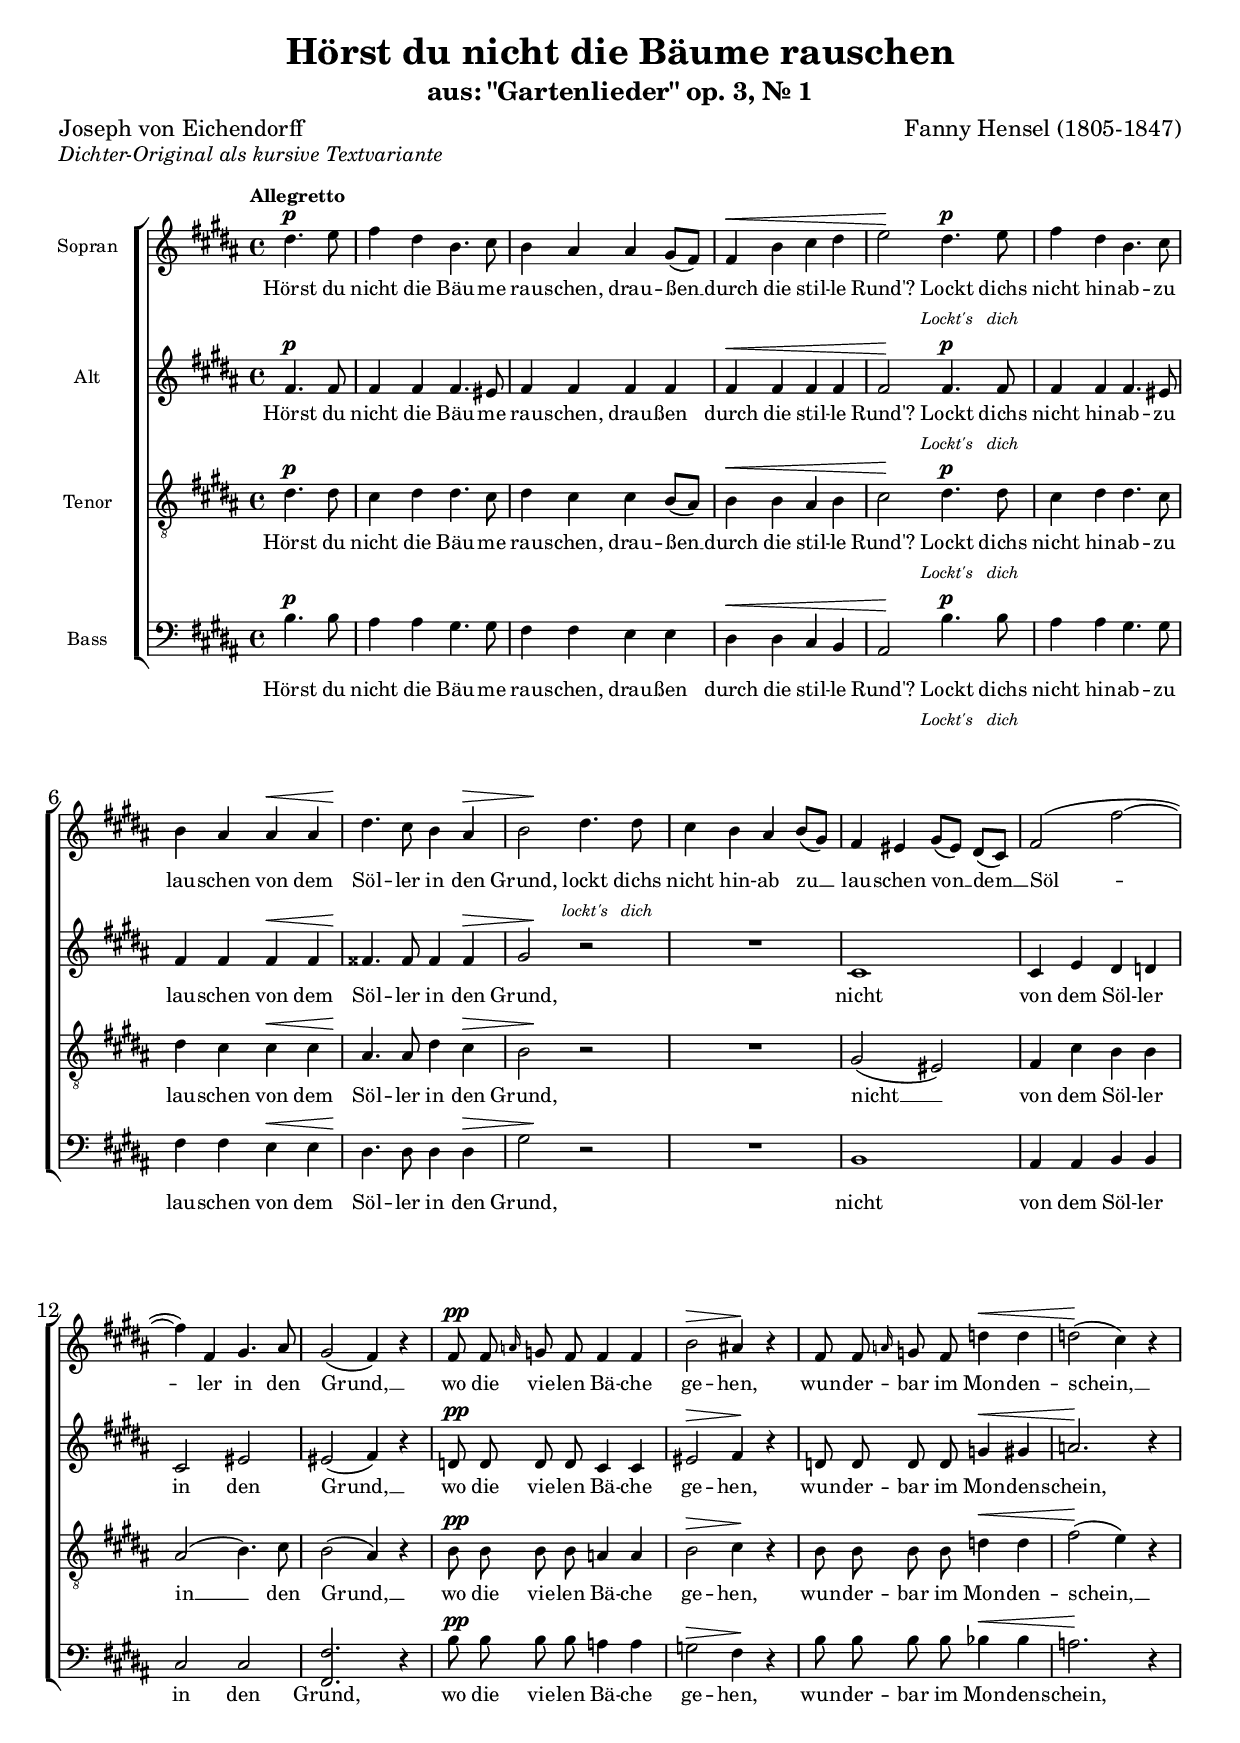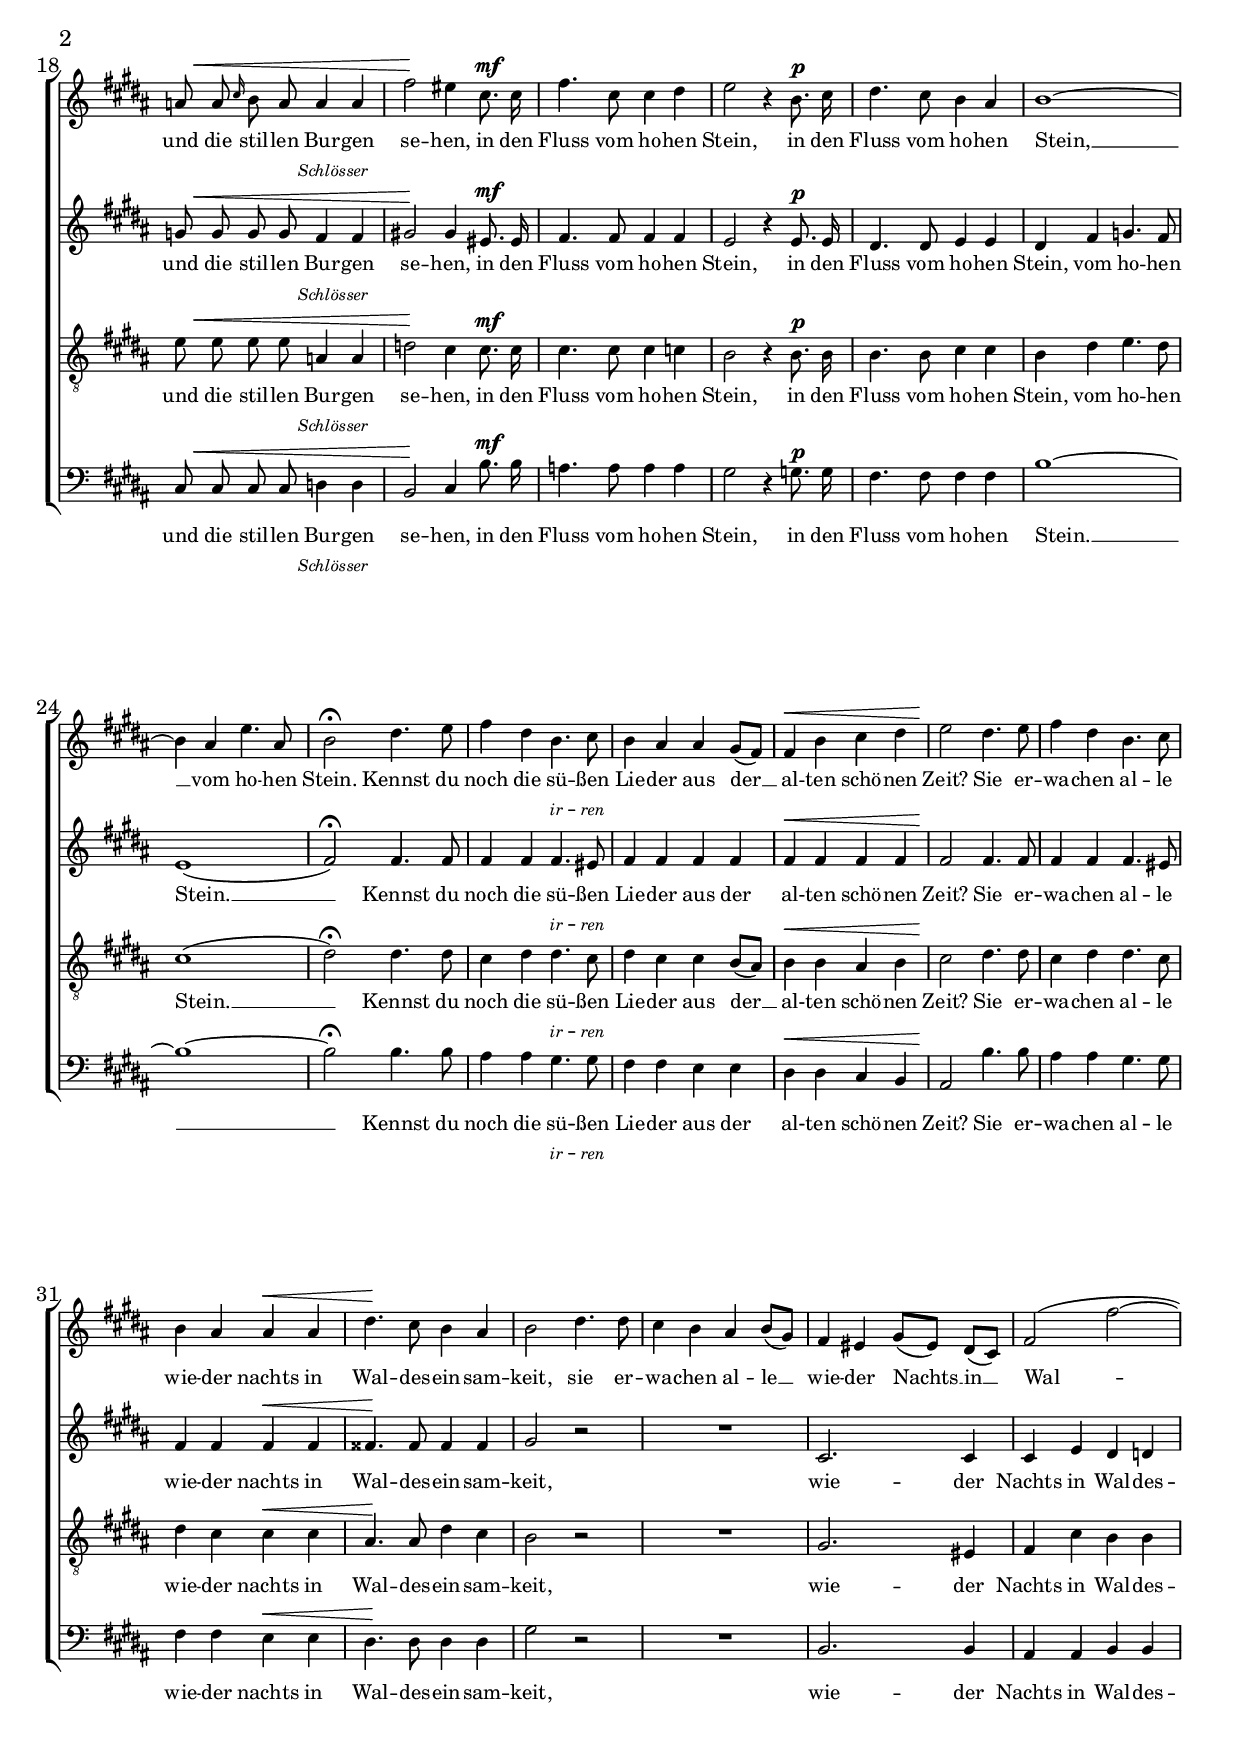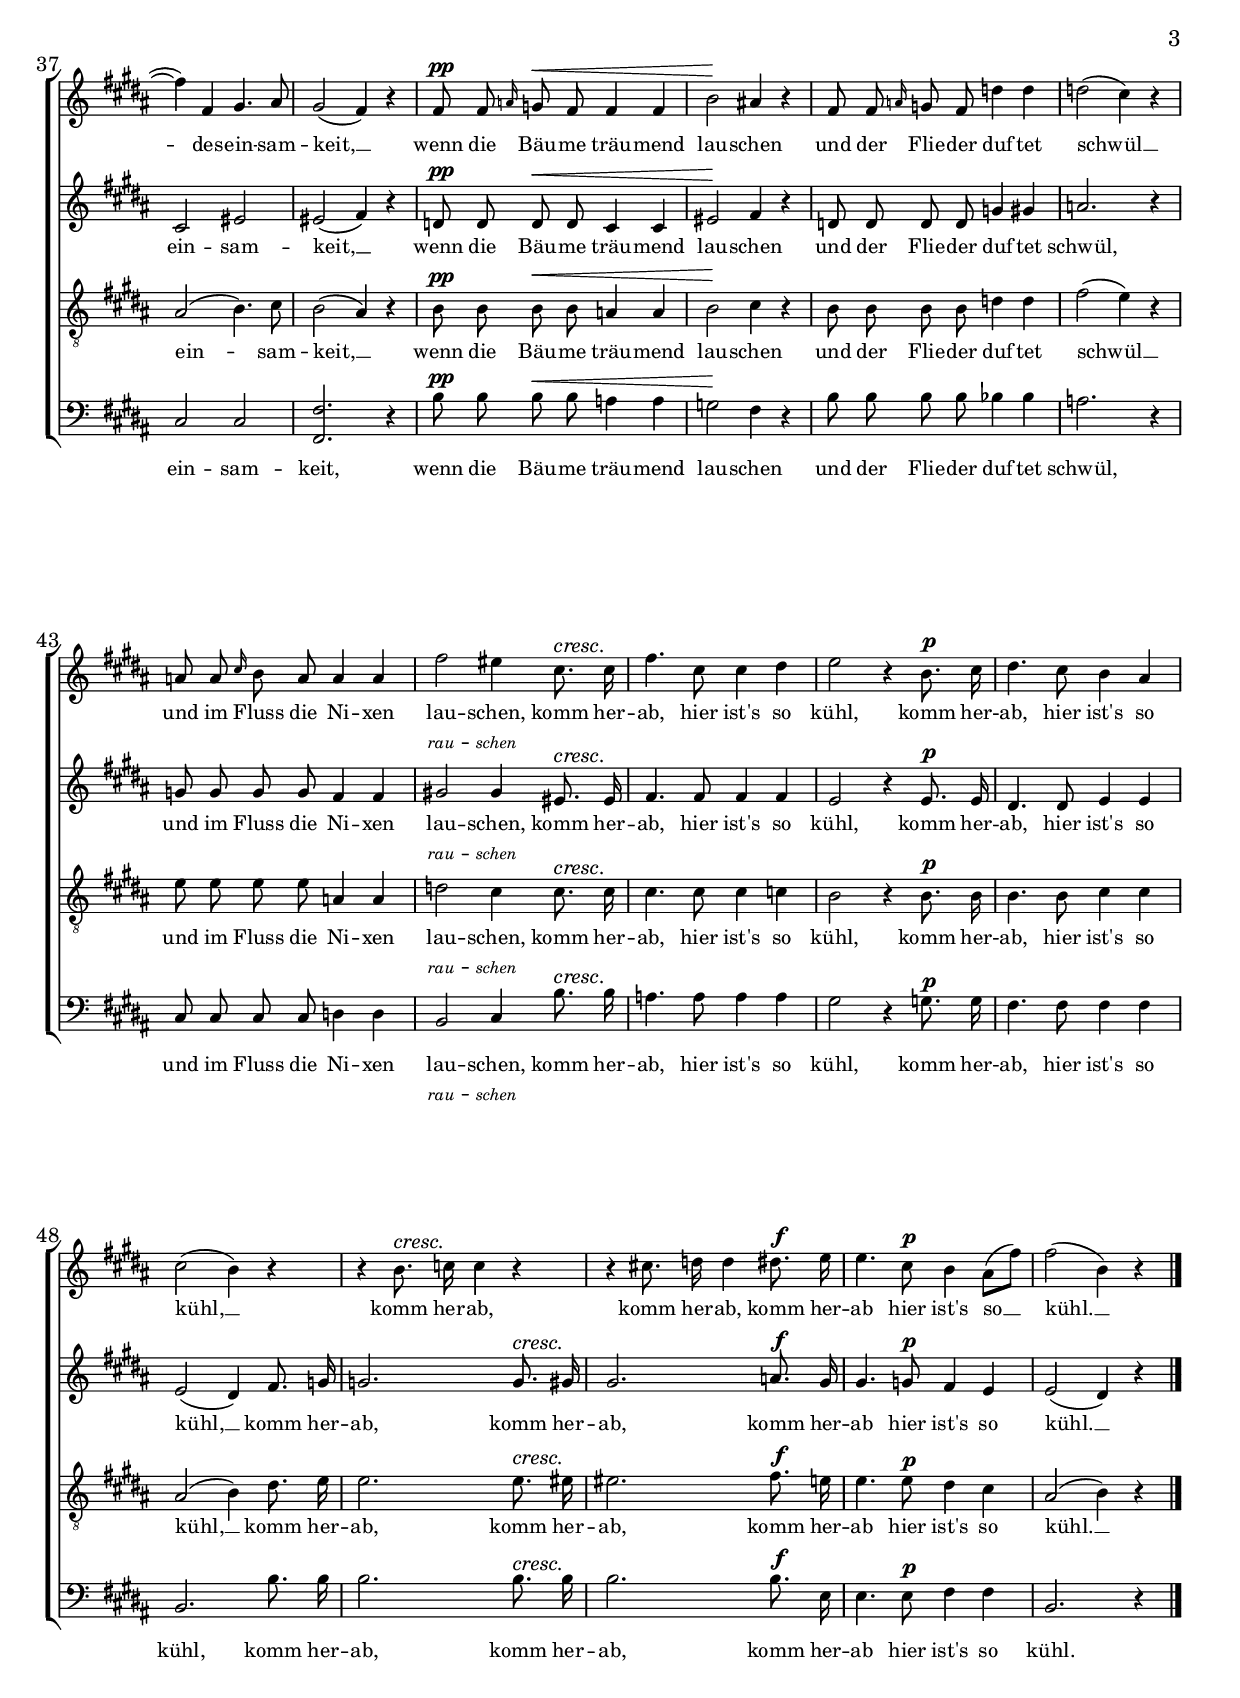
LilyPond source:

\version "2.24.3"

\header {
  title = "Hörst du nicht die Bäume rauschen"
  subtitle = "aus: \"Gartenlieder\" op. 3, Nr. 1"
  composer = "Fanny Hensel (1805-1847)"
  poet = "Joseph von Eichendorff"
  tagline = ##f
}

\paper {
  #(set-paper-size "a4")
}

\layout {
  #(layout-set-staff-size 16) 
  \override Score.BarNumber.font-size = #1
}

chormidi = \with {midiInstrument = "choir aahs"}

\version "2.24.3"

\version "2.24.3"

global = {
  \key b \major
  \time 4/4
  \tempo "Allegretto"
  \autoBeamOff
  \dynamicUp
  \override Score.DynamicTextSpanner.style = #'none
}

common = {
  \global
  \partial 2 s2\p | s1*2 |
  s1\< | s16 s\! s4. s2\p | s1 | s2 s\< |
  s2.\! s4\> | s8 s\! s2. | s1*2 |
  
  s1*3 | s1\pp |
  s2\> s16 s\! s4. | s2 s\< | s16 s\! s4.  s2 |
  s16 s\< s8 s2. | s16 s\! s4. s4 s\mf | s1 |
  
  s2. s4\p | s1*3 |
  s1*3 | s1\< |
  s\! | s | s2 s\< | s16 s\!s4. s2 |
  
  s1*4 |
  s1*2 | s4\pp s2.\< | s16 s\! s4. s2 |
  s1*3 |
  
  s2. s4\cresc | s1 | s2. s4\p |
  s1*2 | \tag #'s { s4 s2.\cresc } \tag #'a \tag #'t \tag #'b { s2. s4\cresc } |
  s2. s4\f | s4. s8\p s2 | s1 \bar "|."
}

SopCommonVerse = {
  dis4. e8 | fis4 dis b4. cis8 | b4 ais ais gis8([ fis]) | fis4 b cis dis |
  e2 dis4. e8 | fis4 dis b4. cis8 | b4 ais ais ais | dis4. cis8 b4 ais |
  b2 dis4. dis8 | cis4 b ais b8([ gis]) | fis4 eis gis8([ eis]) dis([ cis]) | fis2( fis'~ |
  fis4) fis, gis4. ais8 | gis2( fis4) r | fis8 fis \grace a16 g8 fis fis4 fis | b2 ais4 r |
  fis8 fis \grace a16 g8 fis d'4 d | d2( cis4) r4 | a8 a \grace cis16 b8 a a4 a | fis'2 eis4 cis8. cis16 |
  fis4. cis8 cis4 dis | e2 r4 b8. cis16 | dis4. cis8 b4 ais
}

nSopran = \relative c'' {
  \global
  \SopCommonVerse| b1~ | b4 ais e'4. ais,8 | b2\fermata 
  \SopCommonVerse | cis2( b4) r | r b8. c16 c4 r | r cis8. d16 d4 dis8. e16 | e4. cis8 b4 ais8([ fis']) | fis2( b,4) r |
}

AltCommonVerseA = {
  fis4. fis8 | fis4 fis fis4. eis8 | fis4 fis fis fis | fis fis fis fis |
  fis2 fis4. fis8 | fis4 fis fis4. eis8 | fis4 fis fis fis | fisis4. fisis8 fisis4 fisis |
  gis2 r | R1 |
}

AltCommonVerseB = {
  cis4 e dis d | cis2 eis | eis( fis4) r | d8 d d d cis4 cis |
  eis2 fis4 r | d8 d d d g4 gis | a2. r4 | g8 g g g fis4 fis |
  gis2 gis4 eis8. eis16 | fis4. fis8 fis4 fis | e2 r4 e8. e16 | dis4. dis8 e4 e |
}

nAlt = \relative c' {
  \global
  \AltCommonVerseA cis,1 | \AltCommonVerseB dis4 fis g4. fis8 | e1( | fis2\fermata) 
  \AltCommonVerseA cis,2. cis4 | \AltCommonVerseB e2( dis4) fis8. g16 | g2. g8. gis16 | gis2. a8. gis16 | gis4. g8 fis4 e | e2( dis4) r |
}

TenCommonVerseA = {
  dis4. dis8 | cis4 dis dis4. cis8 | dis4 cis cis b8([ ais]) | b4 b ais b |
  cis2 dis4. dis8 | cis4 dis dis4. cis8 | dis4 cis cis cis | ais4. ais8 dis4 cis |
  b2 r | R1 |
}

TenCommonVerseB = {
  fis4 cis' b b | ais2( b4.) cis8 | b2( ais4) r | b8 b b b a4 a |
  b2 cis4 r | b8 b b b d4 d | fis2( e4) r | e8 e e e a,4 a |
  d2 cis4 cis8. cis16 | cis4. cis8 cis4 c | b2 r4 b8. b16 | b4. b8 cis4 cis |
}

nTenor = \relative c' {
  \global
  \TenCommonVerseA gis2( eis) | \TenCommonVerseB b4 dis e4. dis8 | cis1( | dis2\fermata) 
  \TenCommonVerseA gis2. eis4 | \TenCommonVerseB ais2( b4) dis8. e16 | e2. e8. eis16 | eis2. fis8. e16 | e4. e8 dis4 cis | ais2( b4) r |
}

BasCommonVerseA = {
  b4. b8 | ais4 ais gis4. gis8 | fis4 fis e e | dis dis cis b |
  ais2 b'4. b8 | ais4 ais gis4. gis8 | fis4 fis e e | dis4. dis8 dis4 dis |
  gis2 r | R1 |
}

BasCommonVerseB = {
  ais4 ais b b | cis2 cis | <fis fis,>2. r4 | b8 b b b a4 a |
  g2 fis4 r | b8 b b b bes4 bes | a2. r4 | cis,8 cis cis cis d4 d |
  b2 cis4 b'8. b16 | a4. a8 a4 a | gis2 r4 g8. g16 | fis4. fis8 fis4 fis |
}

nBass = \relative c' {
  \global
  \BasCommonVerseA b,1 | \BasCommonVerseB b1~ | b~ | b2\fermata
  \BasCommonVerseA b,2. b4 | \BasCommonVerseB b,2. b'8. b16 | b2. b8. b16 | b2. b8. e,16 | e4. e8 fis4 fis | b,2. r4 |
}

\version "2.24.3"

tText = \lyricmode {
  % Text laut Erstdruck, orthografisch leicht angepasst
  Hörst du nicht die Bäu -- me rau -- schen, drau -- \tag #'s \tag #'t { ßen __ } \tag #'a \tag #'b { ßen }
  durch die stil -- le Rund'? Lockt dichs nicht hin -- ab -- zu lau -- schen von dem
  Söl -- ler in den Grund, \tag #'s { lockt dichs nicht hin -- ab zu __ lau -- schen von __ dem __ } \tag #'a \tag #'b { nicht } \tag #'t { nicht __ }
  
  \tag #'a \tag #'t \tag #'b { von dem } Söl -- ler \tag #'s \tag #'a { in den Grund, __ } \tag #'t { in __ den Grund, __ } \tag #'b { in den Grund, } wo die vie -- len Bä -- che
  ge -- hen, wun -- der -- bar im Mon -- den -- \tag #'s \tag #'t { schein, __ } \tag #'a \tag #'b { schein, }
  und die stil -- len Bur -- gen se -- hen, in den Fluss vom ho -- hen
  
  Stein, in den Fluss vom ho -- hen \tag #'s { Stein, __ vom ho -- hen Stein. } \tag #'a \tag #'t { Stein, vom ho -- hen Stein. __ } \tag #'b { Stein. __ }
  Kennst du noch die sü -- ßen Lie -- der aus \tag #'s \tag #'t { der __ } \tag #'a \tag #'b { der } al -- ten schö -- nen
  Zeit? Sie er -- wa -- chen al -- le wie -- der nachts in Wal -- des -- ein -- sam -- 
  
  keit, \tag #'s { sie er -- wa -- chen al -- le __ wie -- der Nachts __ in __ } \tag #'a \tag #'t \tag #'b { wie -- der Nachts in } Wal -- des --
  ein -- sam -- \tag #'s \tag #'a \tag #'t { keit, __ } \tag #'b { keit, } wenn die Bäu -- me träu -- mend lau -- schen
  und der Flie -- der duf -- tet \tag #'s \tag #'t { schwül __ } \tag #'a \tag #'b { schwül, } und im Fluss die Ni -- xen
  
  lau -- schen, komm her -- ab, hier ist's so kühl, komm her --
  ab, hier ist's so \tag #'s \tag #'a \tag #'t { kühl, __ } \tag #'b { kühl, } komm her -- ab, komm her --
  ab, komm her -- ab hier ist's \tag #'s { so __ } \tag #'a \tag #'t \tag #'b { so } \tag #'s \tag #'a \tag #'t { kühl. __ } \tag #'b { kühl. }
}

tTextOriginal = {
  % Text von Joseph von Eichendorff
  \override LyricText.font-size = #-1
  \override LyricText.font-shape = #'italic
  
  \lyricmode {
  \repeat unfold 15 { \skip 1 } Lockt's dich \repeat unfold 13 { \skip 1 } \tag #'s { lockt's dich \repeat unfold 5 {\skip 1} }
  \repeat unfold 27 { \skip 1 }  Schlös -- ser
  \tag #'s \tag #'a \tag #'t { \repeat unfold 4 {\skip 1} } \repeat unfold 20 { \skip 1 } ir -- ren
  \tag #'s {\repeat unfold 6 {\skip 1 } } \repeat unfold 54 { \skip 1 } rau -- schen
  }
}



sSopran = 
  \new Staff  = "zSopran"
    \with {
      instrumentName = "Sopran"
      \chormidi
      \consists "Merge_rests_engraver"
    } 
    <<
      \keepWithTag #'s \common
      \new Voice = "vSopran" {\clef violin \dynamicUp \nSopran}
      \new Lyrics \lyricsto "vSopran" {\keepWithTag #'s \tText }
      \new Lyrics \lyricsto "vSopran" {\keepWithTag #'s \tTextOriginal }
    >>

sAlt = 
  \new Staff  = "zAlt"
    \with {
      instrumentName = "Alt"
     \chormidi
      \consists "Merge_rests_engraver"
    } 
    <<
      \keepWithTag #'a \common
      \new Voice = "vAlt" {\clef violin \dynamicUp \nAlt}
      \new Lyrics \lyricsto "vAlt" {\keepWithTag #'a \tText }
      \new Lyrics \lyricsto "vAlt" {\keepWithTag #'a \tTextOriginal }
         >>

sTenor = 
  \new Staff  = "zTenor"
    \with {
      instrumentName = "Tenor"
      \chormidi
      \consists "Merge_rests_engraver"
    } 
    <<
      \keepWithTag #'t \common
      \new Voice = "vTenor" {\clef "treble_8" \dynamicUp \nTenor}
      \new Lyrics \lyricsto "vTenor" {\keepWithTag #'t \tText }  
      \new Lyrics \lyricsto "vTenor" {\keepWithTag #'t \tTextOriginal }
    >>
    
sBass = 
  \new Staff  = "zBass"
    \with {
      instrumentName = "Bass"
      \chormidi
      \consists "Merge_rests_engraver"
    } 
    <<
      \keepWithTag #'b \common
      \new Voice = "vBass" {\clef bass \dynamicUp \nBass}
      \new Lyrics \lyricsto "vBass" {\keepWithTag #'b \tText }
      \new Lyrics \lyricsto "vBass" {\keepWithTag #'b \tTextOriginal }
    >>


\book {
  \markup {\italic \smaller {Dichter-Original als kursive Textvariante}}
  \score {  
    \new ChoirStaff <<
      \accidentalStyle Score.modern
      \sSopran
      \sAlt
      \sTenor
      \sBass
    >>
    \layout { }
    \midi {
      \tempo 4=104  
    }
  }
}
